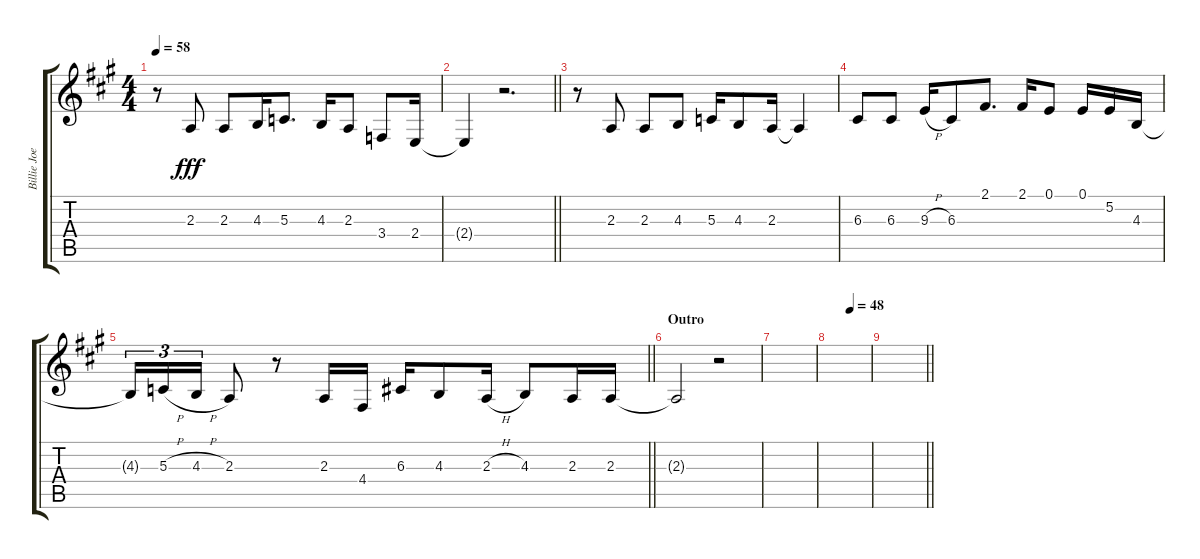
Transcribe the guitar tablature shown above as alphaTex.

\track ("Billie Joe Vocals" "Billie Joe") {instrument lead2sawtooth}
\staff {score tabs}
\tuning (E4 B3 G3 D3 A2 E2) {hide}
\ts (4 4)
\tempo 58
\clef g2
\ks a
r.8{dy fff} 2.3.8 2.3.8 4.3.16 5.3.8{d} 4.3.16 2.3.8 3.4.8 2.4.16 |
\barLineRight lightlight
2.4{t}.4 r.2{d} |
r.8 2.3.8 2.3.8 4.3.8 5.3.16 4.3.8 2.3.16 2.3{t}.4 |
6.3.8 6.3.8 9.3{h}.16 6.3.8 2.1.8{d} 2.1.16 0.1.8 0.1.16 5.2.16 4.3.16 |
\barLineRight lightlight
4.3{t}.16{tu (3 2)} 5.3{h}.16{tu (3 2)} 4.3{h}.16{tu (3 2)} 2.3.8 r.8 2.3.16 4.4.16 6.3.16 4.3.8 2.3{h}.16 4.3.8 2.3.16 2.3.16 |
\section ("" "Outro")
2.3{t}.2 r.2 |
|
\tempo (48 0.5)
|
\barLineRight lightlight
